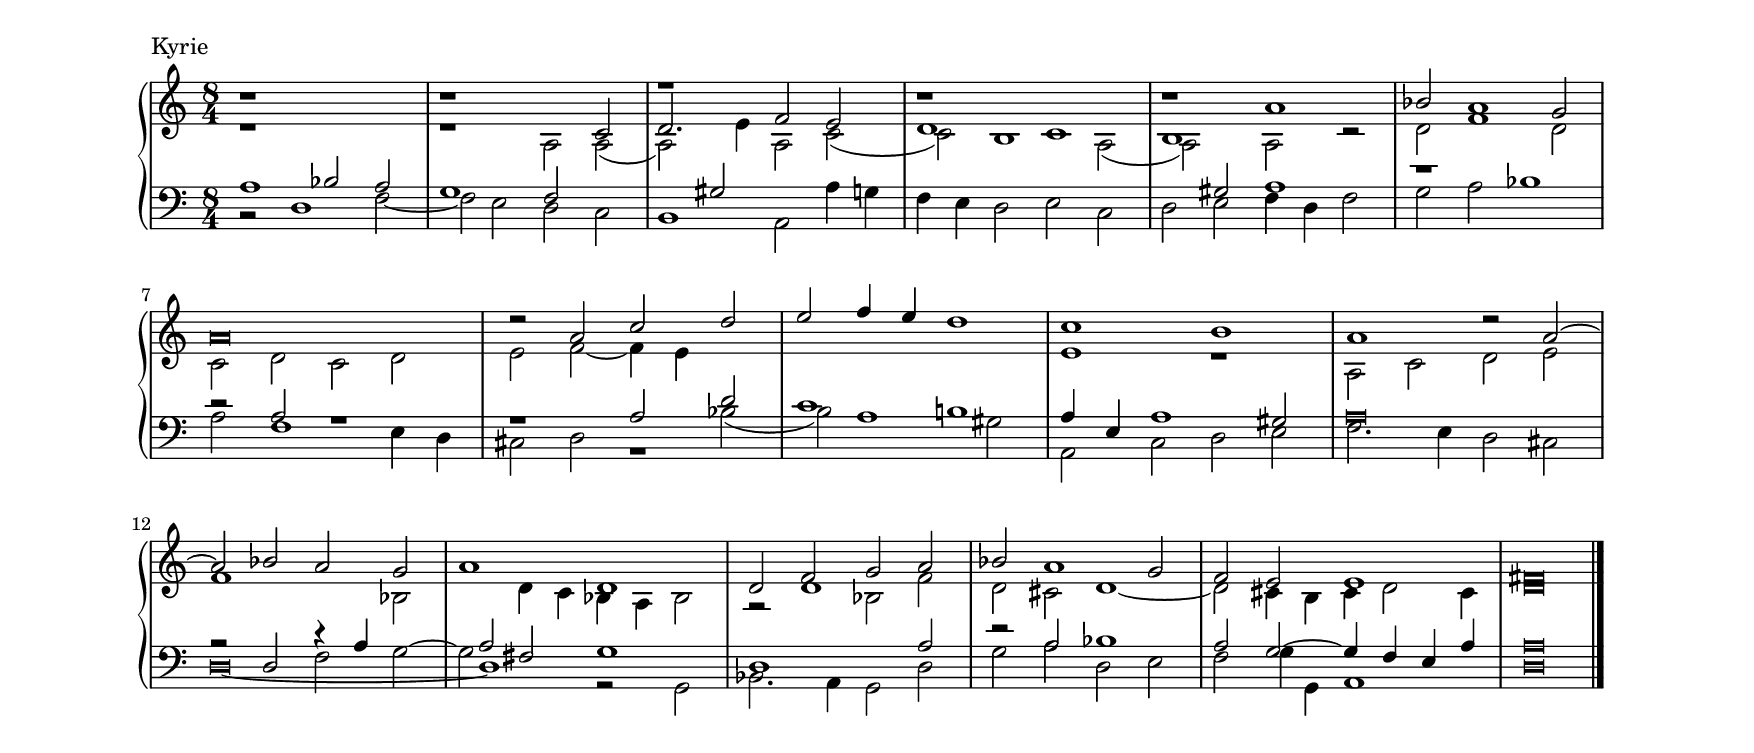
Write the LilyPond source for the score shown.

%! Title: Kyrie
%! Part: I
%! No: 3
%! Remark:

\version "2.22.1"
\include "italiano.ly"

%****************************************************************
% Start cut-&-pastable-section

%****************************************************************

\paper {
  % Set paper
  #(set-paper-size "a4landscape")
  indent = 0\mm
  line-width = 250\mm
  ragged-right = ##f
  line-width = #(- line-width (* mm 3.000000) (* mm 1))
}

\layout {
  \context {
    \Score
    \override SpacingSpanner.base-shortest-duration = #(ly:make-moment 1/8)
    \override SpacingSpanner.uniform-stretching = ##t
  }
}

%*****************************************
%  Set Header
%*****************************************
\header {
  %title = "KYRIE"
  %subtitle = "Kyrie"
  %subsubtitle = "Fiori Musicali"
  %composer = "G. Frescobaldi"
  %opus = "F.12/03"
  %tagline = "© 2022 Hautbois Project"
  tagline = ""
}

%*****************************************
% Start Voice
% Write the voices here
%*****************************************
MyMeter = \time 8/4
MyTempo = \tempo "Adantino"
MyKey = \key do \major
PieceName = "Kyrie"

PieceIIIS = \relative la' {
  % bar 1 - 4
  si1*2\rest | si1*2\rest | re1*2\rest | si1*2\rest |
  
  % bar 5 - 8
  si1\rest la1 | sib2 la1 sol2 |
  \once \override NoteHead.style = #'baroque
  la\breve*1 | 
  re2\rest la do re |
  
  % bar 9 - 12
  mi2 fa4 mi re1 | do1 si1 |
  la1 re2\rest la2~ | la sib la sol |
  
  % bar 13 - 16
  la1 re,1 | re2 fa sol la |
  sib la1 sol2 | fa mi mi1 |
  
  % bar additional
  \once \override NoteHead.style = #'baroque
  fad\breve*1 |
  
  \bar "|."
}

PieceIIIA = \relative la {
  % bar 1 - 4
  do1*2\rest | do1\rest la2 \once \stemUp do |
  \once \stemUp re2. mi4 \once \stemUp fa2 \once \stemUp mi | \once \stemUp re1 do1 |
  
  % bar 5 - 8
  \once \stemUp si1 la2 do2\rest | re fa1 re2 |
  do2 re \change Staff=down fa,1\rest \change Staff=up \stemDown | mi'2 fa~ fa4 mi \change Staff=down \stemUp re2 |
  
  % bar 9 - 12
  do1 si! \change Staff=up \stemDown | mi1 do1\rest |
  la2 do re mi | fa1 \change Staff=down \stemUp do4\rest la \change Staff=up \stemDown sib2 |
  
  % bar 13 - 16
  \change Staff=down \stemUp la2 \change Staff=up \stemDown re4 do sib la sib2 | sol2\rest re'1 fa2 |
  re dod re1~ | re2 dod4 si dod re2 dod4 |
  
  % bar additional
  \once \override NoteHead.style = #'baroque
  re\breve*1 |
  
  \bar "|."
}

PieceIIIT = \relative la {
  % bar 1 - 4
  la1 sib2 la | sol1 fa2 \change Staff=up \once \stemDown la_( |
  \once \stemDown la) \change Staff=down sold \change Staff=up \stemDown la do_( | do) si1 la2_( |
  
  % bar 5 - 8
  la) \change Staff=down \stemUp sold la1 | do1*2\rest |
  do2\rest la \change Staff=up \stemDown do re \change Staff=down \stemUp | fa,1\rest la2 \once \stemDown sib_( |
  
  % bar 9 - 12
  \once \stemDown \once\omit Accidental sib2) la1 \once \stemDown sold2 | la4 mi la1 sold2 |
  \once \override NoteHead.style = #'baroque
  la\breve*1 |
  la2\rest re, \once \stemDown fa \once \stemDown sol~ |
  
  % bar 13 - 16
  \once \stemDown sol fad sol1 | re1 \change Staff=up \stemDown sib'2 \change Staff=down \stemUp la |
  re2\rest la sib1 | la2 sol~ sol4 fa mi la |
  
  % bar additional
  \once \override NoteHead.style = #'baroque
  la\breve*1 |
  
  \bar "|."
}

PieceIIIB = \relative re {
  % bar 1 - 4
  si2\rest re1 fa2~ | fa mi re do |
  si1 la2 la'4 sol | fa mi re2 mi do |
  
  % bar 5 - 8
  re mi fa4 re fa2 | sol la sib1 |
  la2 fa1 mi4 re | dod2 re sol,1\rest |
  
  % bar 9 - 12
  s1*2 | la2 do re mi |
  fa2. mi4 re2 dod |
  \once \override NoteHead.style = #'baroque
  re\breve*1~ |
  
  % bar 13 - 16
  re1 sol,2\rest sol | sib2. la4 sol2 re' |
  sol la re, mi | fa sol4 sol, la1 |
  
  % bar additional
  \once \override NoteHead.style = #'baroque
  re\breve*1~ |
  
  \bar "|."
}

%*****************************************
%  Start Score
%*****************************************

\markup { \vspace #1 }
\score {
  \header {
    piece = \PieceName
  }
  \new PianoStaff <<
    \new Staff = "up" { 
      \clef "treble"
      %\MyTempo
      \MyKey
      \MyMeter
      <<
        \PieceIIIS
        \\
        \PieceIIIA
      >>
    }
    \new Staff = "down" { 
      \clef "bass" 
      %\MyTempo
      \MyKey
      \MyMeter
      <<
        \PieceIIIT
        \\
        \PieceIIIB
      >>
    }
  >>
}